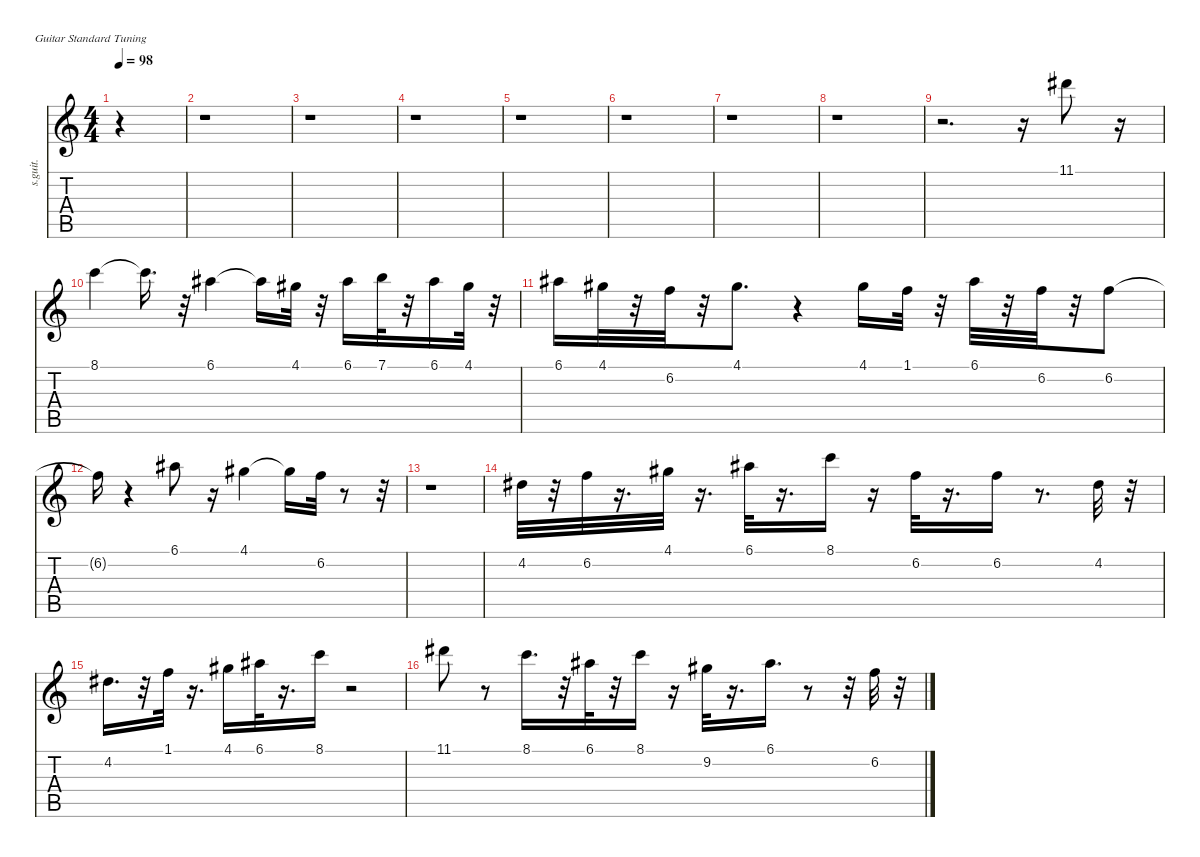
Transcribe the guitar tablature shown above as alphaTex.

\defaultSystemsLayout 4
\hideDynamics
\bracketExtendMode nobrackets
\track ("Vocal melody" "s.guit.") {instrument flute}
\staff {score tabs}
\tuning (E4 B3 G3 D3 A2 E2)
\displaytranspose 12
\ts (4 4)
\beaming (8 2 2 2 2)
\ac
\tempo 98
\clef g2
\ks c
r.4{dy fff instrument flute} |
r.1 |
r.1 |
r.1 |
r.1 |
r.1 |
r.1 |
r.1 |
r.2{d} r.16 11.1{acc #}.8 r.16 |
8.1.4 8.1{t}.16{d dy f} r.32 6.1{acc #}.4{dy fff} 6.1{t acc #}.16{dy f} 4.1{acc #}.32{dy fff} r.32 6.1{acc #}.16 7.1.32 r.32 6.1{acc #}.16 4.1{acc #}.32 r.32 |
6.1{acc #}.16 4.1{acc #}.32 r.32 6.2.32 r.32 4.1{acc #}.8{d} r.4 4.1{acc #}.16 1.1.32 r.32 6.1{acc #}.32 r.32 6.2.32 r.32 6.2.8 |
6.2{t}.16{dy f} r.4 6.1{acc #}.8{dy fff} r.16 4.1{acc #}.4 4.1{t acc #}.16{dy f} 6.2.32{dy fff} r.8 r.32 |
r.1 |
4.2{acc #}.32 r.32 6.2.32 r.16{d} 4.1{acc #}.32 r.16{d} 6.1{acc #}.32 r.16{d} 8.1.16 r.16 6.2.32 r.16{d} 6.2.16 r.8{d} 4.2{acc #}.32 r.32 |
4.2{acc #}.16{d} r.32 1.1.32 r.16{d} 4.1{acc #}.16 6.1{acc #}.32 r.16{d} 8.1.16 r.2 |
11.1{acc #}.8 r.8 8.1.16{d} r.32 6.1{acc #}.32 r.32 8.1.16 r.16 9.2{acc #}.32 r.16{d} 6.1{acc #}.16{d} r.8 r.32 6.2.32 r.32
